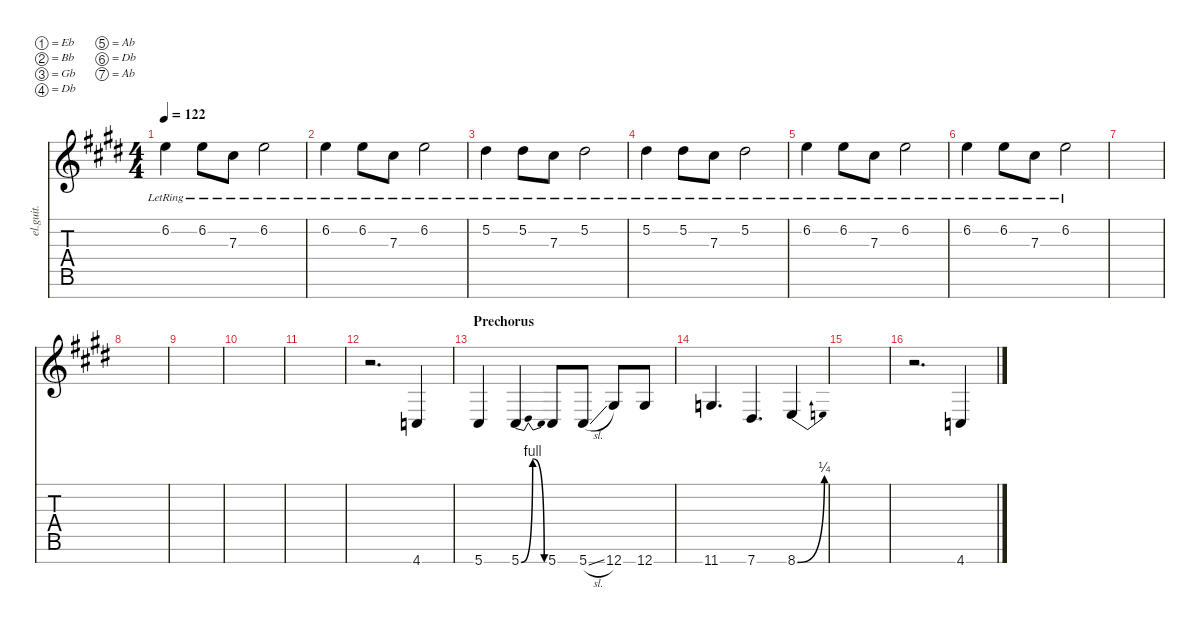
\defaultSystemsLayout 4
\hideDynamics
\bracketExtendMode nobrackets
\otherSystemsTrackNameOrientation horizontal
\track ("Die" "el.guit.") {instrument electricguitarjazz}
\staff {score tabs}
\tuning (Eb4 Bb3 Gb3 Db3 Ab2 Db2 Ab1)
\ts (4 4)
\tempo 122
\clef g2
\ks c#minor
6.2{lr acc forcenatural}.4{dy mf} 6.2{lr acc forcenatural}.8 7.3{lr acc #}.8 6.2{lr acc forcenatural}.2 |
6.2{lr acc forcenatural}.4 6.2{lr acc forcenatural}.8 7.3{lr acc #}.8 6.2{lr acc forcenatural}.2 |
5.2{lr acc #}.4 5.2{lr acc #}.8 7.3{lr acc #}.8 5.2{lr acc #}.2 |
5.2{lr acc #}.4 5.2{lr acc #}.8 7.3{lr acc #}.8 5.2{lr acc #}.2 |
6.2{lr acc forcenatural}.4 6.2{lr acc forcenatural}.8 7.3{lr acc #}.8 6.2{lr acc forcenatural}.2 |
6.2{lr acc forcenatural}.4 6.2{lr acc forcenatural}.8 7.3{lr acc #}.8 6.2{lr acc forcenatural}.2 |
|
|
|
|
|
r.2{d instrument distortionguitar} 4.7{acc forcenatural}.4 |
\section ("" "Prechorus")
5.7{acc #}.4 5.7{be (bendrelease 0 0 28.799999999999997 4 28.799999999999997 4 59.4 0) acc #}.4 5.7{acc #}.8 5.7{sl acc #}.8 12.7{acc #}.8 12.7{acc #}.8 |
11.7{acc forcenatural}.4{d} 7.7{acc #}.4{d} 8.7{be (bend 0 0 59.4 1) acc forcenatural}.4 |
|
r.2{d} 4.7{acc forcenatural}.4
